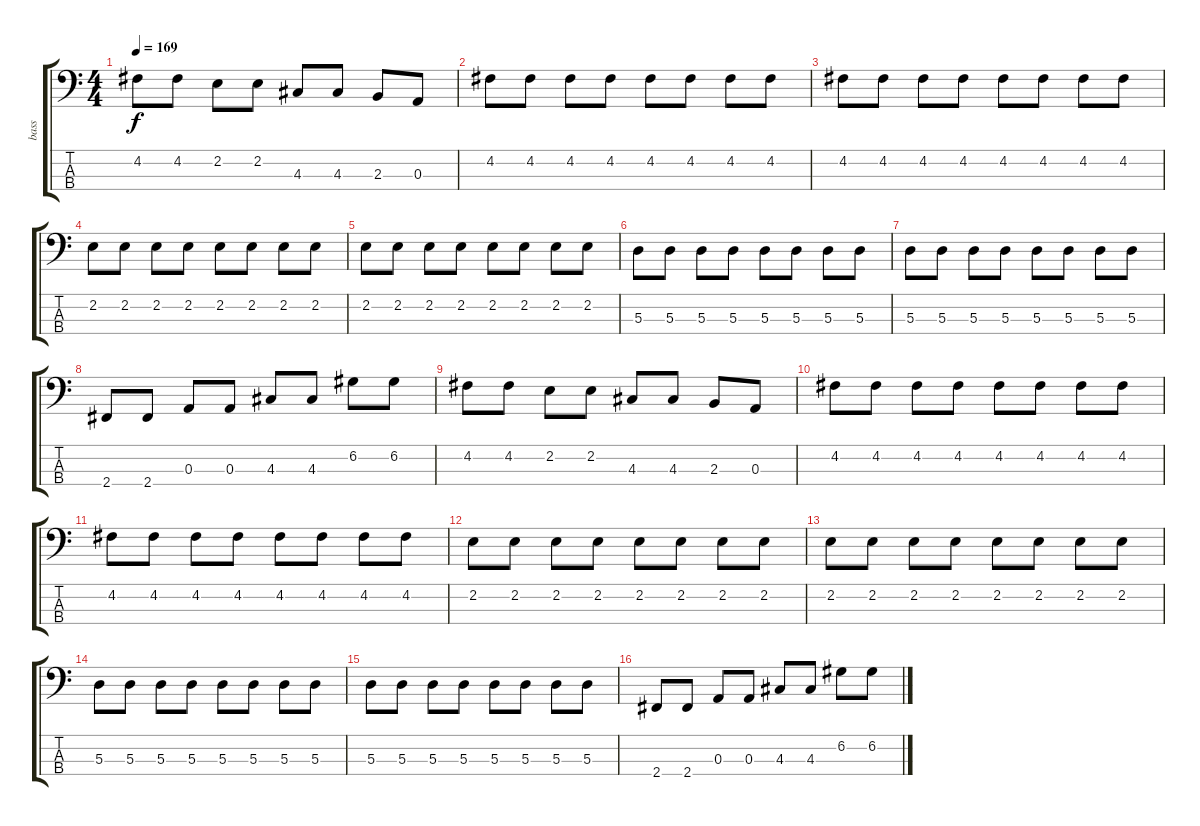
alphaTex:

\track ("bass" "bass") {instrument electricbassfinger}
\staff {score tabs}
\tuning (G2 D2 A1 E1) {hide}
\ts (4 4)
\tempo 169
\clef f4
\ks c
4.2.8{dy f} 4.2.8 2.2.8 2.2.8 4.3.8 4.3.8 2.3.8 0.3.8 |
4.2.8 4.2.8 4.2.8 4.2.8 4.2.8 4.2.8 4.2.8 4.2.8 |
4.2.8 4.2.8 4.2.8 4.2.8 4.2.8 4.2.8 4.2.8 4.2.8 |
2.2.8 2.2.8 2.2.8 2.2.8 2.2.8 2.2.8 2.2.8 2.2.8 |
2.2.8 2.2.8 2.2.8 2.2.8 2.2.8 2.2.8 2.2.8 2.2.8 |
5.3.8 5.3.8 5.3.8 5.3.8 5.3.8 5.3.8 5.3.8 5.3.8 |
5.3.8 5.3.8 5.3.8 5.3.8 5.3.8 5.3.8 5.3.8 5.3.8 |
2.4.8 2.4.8 0.3.8 0.3.8 4.3.8 4.3.8 6.2.8 6.2.8 |
4.2.8 4.2.8 2.2.8 2.2.8 4.3.8 4.3.8 2.3.8 0.3.8 |
4.2.8 4.2.8 4.2.8 4.2.8 4.2.8 4.2.8 4.2.8 4.2.8 |
4.2.8 4.2.8 4.2.8 4.2.8 4.2.8 4.2.8 4.2.8 4.2.8 |
2.2.8 2.2.8 2.2.8 2.2.8 2.2.8 2.2.8 2.2.8 2.2.8 |
2.2.8 2.2.8 2.2.8 2.2.8 2.2.8 2.2.8 2.2.8 2.2.8 |
5.3.8 5.3.8 5.3.8 5.3.8 5.3.8 5.3.8 5.3.8 5.3.8 |
5.3.8 5.3.8 5.3.8 5.3.8 5.3.8 5.3.8 5.3.8 5.3.8 |
2.4.8 2.4.8 0.3.8 0.3.8 4.3.8 4.3.8 6.2.8 6.2.8
